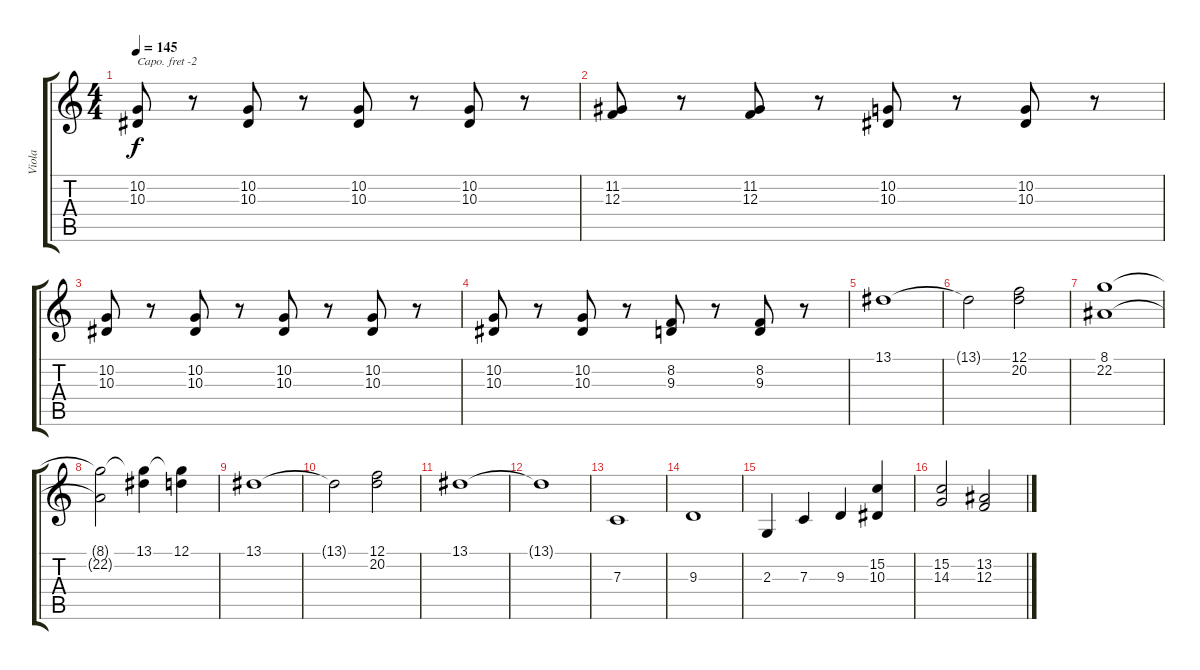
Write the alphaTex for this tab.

\track ("Viola" "Viola") {instrument viola}
\staff {score tabs}
\capo -2
\tuning (E4 B3 G3 D3 A2 D2) {hide}
\ts (4 4)
\tempo 145
\clef g2
\ks c
(10.2 10.3).8{dy f} r.8 (10.2 10.3).8 r.8 (10.2 10.3).8 r.8 (10.2 10.3).8 r.8 |
(11.2 12.3).8 r.8 (11.2 12.3).8 r.8 (10.2 10.3).8 r.8 (10.2 10.3).8 r.8 |
(10.2 10.3).8 r.8 (10.2 10.3).8 r.8 (10.2 10.3).8 r.8 (10.2 10.3).8 r.8 |
(10.2 10.3).8 r.8 (10.2 10.3).8 r.8 (8.2 9.3).8 r.8 (8.2 9.3).8 r.8 |
13.1.1 |
13.1{t}.2 (12.1 20.2).2 |
(8.1 22.2).1 |
(8.1{t} 22.2{t}).2 (13.1 22.2{t}).4 (12.1 22.2{t}).4 |
13.1.1 |
13.1{t}.2 (12.1 20.2).2 |
13.1.1 |
13.1{t}.1 |
7.3.1 |
9.3.1 |
2.3.4 7.3.4 9.3.4 (15.2 10.3).4 |
(15.2 14.3).2 (13.2 12.3).2
